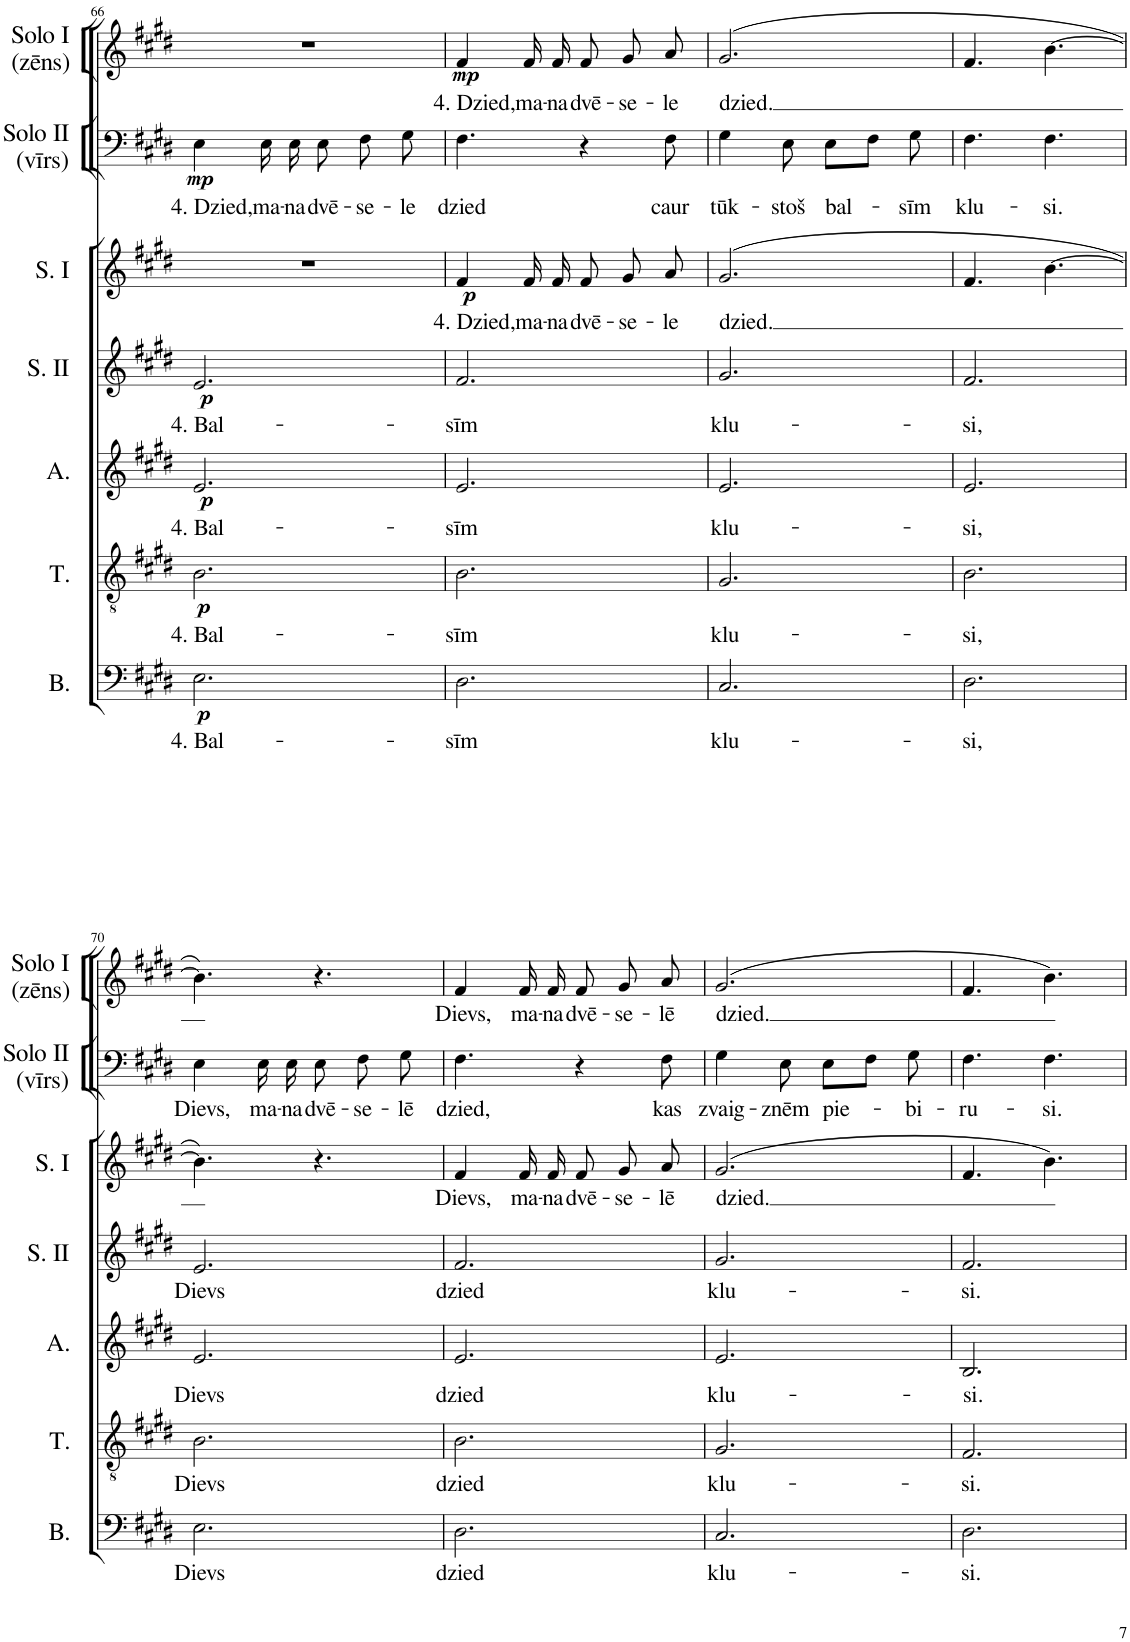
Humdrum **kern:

**kern	**text	**dynam	**kern	**text	**dynam	**kern	**text	**dynam	**kern	**text	**dynam	**kern	**text	**dynam	**kern	**text	**dynam	**kern	**text	**dynam
*part7	*part7	*part7	*part6	*part6	*part6	*part5	*part5	*part5	*part4	*part4	*part4	*part3	*part3	*part3	*part2	*part2	*part2	*part1	*part1	*part1
*staff7	*staff7	*staff7	*staff6	*staff6	*staff6	*staff5	*staff5	*staff5	*staff4	*staff4	*staff4	*staff3	*staff3	*staff3	*staff2	*staff2	*staff2	*staff1	*staff1	*staff1
*I"Bass	*	*	*I"Tenor	*	*	*I"Alto	*	*	*I"Soprano II	*	*	*I"Soprano I	*	*	*I"Solo II (vīrs)	*	*	*I"Solo I (zēns)	*	*
*I'B.	*	*	*I'T.	*	*	*I'A.	*	*	*I'S. II	*	*	*I'S. I	*	*	*I'Solo II (vīrs)	*	*	*I'Solo I (zēns)	*	*
!!LO:PB:g=z
*clefF4	*	*	*clefGv2	*	*	*clefG2	*	*	*clefG2	*	*	*clefG2	*	*	*clefF4	*	*	*clefG2	*	*
*k[f#c#g#d#]	*	*	*k[f#c#g#d#]	*	*	*k[f#c#g#d#]	*	*	*k[f#c#g#d#]	*	*	*k[f#c#g#d#]	*	*	*k[f#c#g#d#]	*	*	*k[f#c#g#d#]	*	*
*M6/8	*	*	*M6/8	*	*	*M6/8	*	*	*M6/8	*	*	*M6/8	*	*	*M6/8	*	*	*M6/8	*	*
=66	=66	=66	=66	=66	=66	=66	=66	=66	=66	=66	=66	=66	=66	=66	=66	=66	=66	=66	=66	=66
!	!LO:LY:b	!LO:DY:b	!	!LO:LY:b	!LO:DY:b	!	!LO:LY:b	!LO:DY:b	!	!LO:LY:b	!LO:DY:b	!	!	!	!	!LO:LY:b	!LO:DY:b	!	!	!
2.E\	4. Bal-	p	2.B\	4. Bal-	p	2.e/	4. Bal-	p	2.e/	4. Bal-	p	2.r	.	.	4E\	4. Dzied,	mp	2.r	.	.
!	!	!	!	!	!	!	!	!	!	!	!	!	!	!	!	!LO:LY:b	!	!	!	!
.	.	.	.	.	.	.	.	.	.	.	.	.	.	.	16E\	ma-	.	.	.	.
!	!	!	!	!	!	!	!	!	!	!	!	!	!	!	!	!LO:LY:b	!	!	!	!
.	.	.	.	.	.	.	.	.	.	.	.	.	.	.	16E\	-na	.	.	.	.
!	!	!	!	!	!	!	!	!	!	!	!	!	!	!	!	!LO:LY:b	!	!	!	!
.	.	.	.	.	.	.	.	.	.	.	.	.	.	.	8E\	dvē-	.	.	.	.
!	!	!	!	!	!	!	!	!	!	!	!	!	!	!	!	!LO:LY:b	!	!	!	!
.	.	.	.	.	.	.	.	.	.	.	.	.	.	.	8F#\	-se-	.	.	.	.
!	!	!	!	!	!	!	!	!	!	!	!	!	!	!	!	!LO:LY:b	!	!	!	!
.	.	.	.	.	.	.	.	.	.	.	.	.	.	.	8G#\	-le	.	.	.	.
=67	=67	=67	=67	=67	=67	=67	=67	=67	=67	=67	=67	=67	=67	=67	=67	=67	=67	=67	=67	=67
!	!LO:LY:b	!	!	!LO:LY:b	!	!	!LO:LY:b	!	!	!LO:LY:b	!	!	!LO:LY:b	!LO:DY:b	!	!LO:LY:b	!	!	!LO:LY:b	!LO:DY:b
2.D#\	-sīm	.	2.B\	-sīm	.	2.e/	-sīm	.	2.f#/	-sīm	.	4f#/	4. Dzied,	p	4.F#\	dzied	.	4f#/	4. Dzied,	mp
!	!	!	!	!	!	!	!	!	!	!	!	!	!LO:LY:b	!	!	!	!	!	!LO:LY:b	!
.	.	.	.	.	.	.	.	.	.	.	.	16f#/LL	ma-	.	.	.	.	16f#/LL	ma-	.
!	!	!	!	!	!	!	!	!	!	!	!	!	!LO:LY:b	!	!	!	!	!	!LO:LY:b	!
.	.	.	.	.	.	.	.	.	.	.	.	16f#/JJ	-na	.	.	.	.	16f#/JJ	-na	.
!	!	!	!	!	!	!	!	!	!	!	!	!	!LO:LY:b	!	!	!	!	!	!LO:LY:b	!
.	.	.	.	.	.	.	.	.	.	.	.	8f#/L	dvē-	.	4r	.	.	8f#/L	dvē-	.
!	!	!	!	!	!	!	!	!	!	!	!	!	!LO:LY:b	!	!	!	!	!	!LO:LY:b	!
.	.	.	.	.	.	.	.	.	.	.	.	8g#/	-se-	.	.	.	.	8g#/	-se-	.
!	!	!	!	!	!	!	!	!	!	!	!	!	!LO:LY:b	!	!	!LO:LY:b	!	!	!LO:LY:b	!
.	.	.	.	.	.	.	.	.	.	.	.	8a/J	-le	.	8F#\	caur	.	8a/J	-le	.
=68	=68	=68	=68	=68	=68	=68	=68	=68	=68	=68	=68	=68	=68	=68	=68	=68	=68	=68	=68	=68
!	!LO:LY:b	!	!	!LO:LY:b	!	!	!LO:LY:b	!	!	!LO:LY:b	!	!	!LO:LY:b	!	!	!LO:LY:b	!	!	!LO:LY:b	!
2.C#/	klu-	.	2.G#/	klu-	.	2.e/	klu-	.	2.g#/	klu-	.	(2.g#/	dzied.	.	4G#\	tūk-	.	(2.g#/	dzied.	.
!	!	!	!	!	!	!	!	!	!	!	!	!	!	!	!	!LO:LY:b	!	!	!	!
.	.	.	.	.	.	.	.	.	.	.	.	.	.	.	8E\	-stoš	.	.	.	.
!	!	!	!	!	!	!	!	!	!	!	!	!	!	!	!	!LO:LY:b	!	!	!	!
.	.	.	.	.	.	.	.	.	.	.	.	.	.	.	8E\L	bal-	.	.	.	.
.	.	.	.	.	.	.	.	.	.	.	.	.	.	.	8F#\J	.	.	.	.	.
!	!	!	!	!	!	!	!	!	!	!	!	!	!	!	!	!LO:LY:b	!	!	!	!
.	.	.	.	.	.	.	.	.	.	.	.	.	.	.	8G#\	-sīm	.	.	.	.
=69	=69	=69	=69	=69	=69	=69	=69	=69	=69	=69	=69	=69	=69	=69	=69	=69	=69	=69	=69	=69
!	!LO:LY:b	!	!	!LO:LY:b	!	!	!LO:LY:b	!	!	!LO:LY:b	!	!	!	!	!	!LO:LY:b	!	!	!	!
2.D#\	-si,	.	2.B\	-si,	.	2.e/	-si,	.	2.f#/	-si,	.	4.f#/	.	.	4.F#\	klu-	.	4.f#/	.	.
!	!	!	!	!	!	!	!	!	!	!	!	!	!	!	!	!LO:LY:b	!	!	!	!
.	.	.	.	.	.	.	.	.	.	.	.	[4.b\	.	.	4.F#\	-si.	.	[4.b\	.	.
!!LO:LB:g=z
=70	=70	=70	=70	=70	=70	=70	=70	=70	=70	=70	=70	=70	=70	=70	=70	=70	=70	=70	=70	=70
!	!LO:LY:b	!	!	!LO:LY:b	!	!	!LO:LY:b	!	!	!LO:LY:b	!	!	!	!	!	!LO:LY:b	!	!	!	!
2.E\	Dievs	.	2.B\	Dievs	.	2.e/	Dievs	.	2.e/	Dievs	.	4.b\])	.	.	4E\	Dievs,	.	4.b\])	.	.
!	!	!	!	!	!	!	!	!	!	!	!	!	!	!	!	!LO:LY:b	!	!	!	!
.	.	.	.	.	.	.	.	.	.	.	.	.	.	.	16E\	ma-	.	.	.	.
!	!	!	!	!	!	!	!	!	!	!	!	!	!	!	!	!LO:LY:b	!	!	!	!
.	.	.	.	.	.	.	.	.	.	.	.	.	.	.	16E\	-na	.	.	.	.
!	!	!	!	!	!	!	!	!	!	!	!	!	!	!	!	!LO:LY:b	!	!	!	!
.	.	.	.	.	.	.	.	.	.	.	.	4.r	.	.	8E\	dvē-	.	4.r	.	.
!	!	!	!	!	!	!	!	!	!	!	!	!	!	!	!	!LO:LY:b	!	!	!	!
.	.	.	.	.	.	.	.	.	.	.	.	.	.	.	8F#\	-se-	.	.	.	.
!	!	!	!	!	!	!	!	!	!	!	!	!	!	!	!	!LO:LY:b	!	!	!	!
.	.	.	.	.	.	.	.	.	.	.	.	.	.	.	8G#\	-lē	.	.	.	.
=71	=71	=71	=71	=71	=71	=71	=71	=71	=71	=71	=71	=71	=71	=71	=71	=71	=71	=71	=71	=71
!	!LO:LY:b	!	!	!LO:LY:b	!	!	!LO:LY:b	!	!	!LO:LY:b	!	!	!LO:LY:b	!	!	!LO:LY:b	!	!	!LO:LY:b	!
2.D#\	dzied	.	2.B\	dzied	.	2.e/	dzied	.	2.f#/	dzied	.	4f#/	Dievs,	.	4.F#\	dzied,	.	4f#/	Dievs,	.
!	!	!	!	!	!	!	!	!	!	!	!	!	!LO:LY:b	!	!	!	!	!	!LO:LY:b	!
.	.	.	.	.	.	.	.	.	.	.	.	16f#/LL	ma-	.	.	.	.	16f#/LL	ma-	.
!	!	!	!	!	!	!	!	!	!	!	!	!	!LO:LY:b	!	!	!	!	!	!LO:LY:b	!
.	.	.	.	.	.	.	.	.	.	.	.	16f#/JJ	-na	.	.	.	.	16f#/JJ	-na	.
!	!	!	!	!	!	!	!	!	!	!	!	!	!LO:LY:b	!	!	!	!	!	!LO:LY:b	!
.	.	.	.	.	.	.	.	.	.	.	.	8f#/L	dvē-	.	4r	.	.	8f#/L	dvē-	.
!	!	!	!	!	!	!	!	!	!	!	!	!	!LO:LY:b	!	!	!	!	!	!LO:LY:b	!
.	.	.	.	.	.	.	.	.	.	.	.	8g#/	-se-	.	.	.	.	8g#/	-se-	.
!	!	!	!	!	!	!	!	!	!	!	!	!	!LO:LY:b	!	!	!LO:LY:b	!	!	!LO:LY:b	!
.	.	.	.	.	.	.	.	.	.	.	.	8a/J	-lē	.	8F#\	kas	.	8a/J	-lē	.
=72	=72	=72	=72	=72	=72	=72	=72	=72	=72	=72	=72	=72	=72	=72	=72	=72	=72	=72	=72	=72
!	!LO:LY:b	!	!	!LO:LY:b	!	!	!LO:LY:b	!	!	!LO:LY:b	!	!	!LO:LY:b	!	!	!LO:LY:b	!	!	!LO:LY:b	!
2.C#/	klu-	.	2.G#/	klu-	.	2.e/	klu-	.	2.g#/	klu-	.	(2.g#/	dzied.	.	4G#\	zvaig-	.	(2.g#/	dzied.	.
!	!	!	!	!	!	!	!	!	!	!	!	!	!	!	!	!LO:LY:b	!	!	!	!
.	.	.	.	.	.	.	.	.	.	.	.	.	.	.	8E\	-znēm	.	.	.	.
!	!	!	!	!	!	!	!	!	!	!	!	!	!	!	!	!LO:LY:b	!	!	!	!
.	.	.	.	.	.	.	.	.	.	.	.	.	.	.	8E\L	pie-	.	.	.	.
.	.	.	.	.	.	.	.	.	.	.	.	.	.	.	8F#\J	.	.	.	.	.
!	!	!	!	!	!	!	!	!	!	!	!	!	!	!	!	!LO:LY:b	!	!	!	!
.	.	.	.	.	.	.	.	.	.	.	.	.	.	.	8G#\	-bi-	.	.	.	.
=73	=73	=73	=73	=73	=73	=73	=73	=73	=73	=73	=73	=73	=73	=73	=73	=73	=73	=73	=73	=73
!	!LO:LY:b	!	!	!LO:LY:b	!	!	!LO:LY:b	!	!	!LO:LY:b	!	!	!	!	!	!LO:LY:b	!	!	!	!
2.D#\	-si.	.	2.F#/	-si.	.	2.B/	-si.	.	2.f#/	-si.	.	4.f#/	.	.	4.F#\	-ru-	.	4.f#/	.	.
!	!	!	!	!	!	!	!	!	!	!	!	!	!	!	!	!LO:LY:b	!	!	!	!
.	.	.	.	.	.	.	.	.	.	.	.	4.b\)	.	.	4.F#\	-si.	.	4.b\)	.	.
=	=	=	=	=	=	=	=	=	=	=	=	=	=	=	=	=	=	=	=	=
*-	*-	*-	*-	*-	*-	*-	*-	*-	*-	*-	*-	*-	*-	*-	*-	*-	*-	*-	*-	*-
